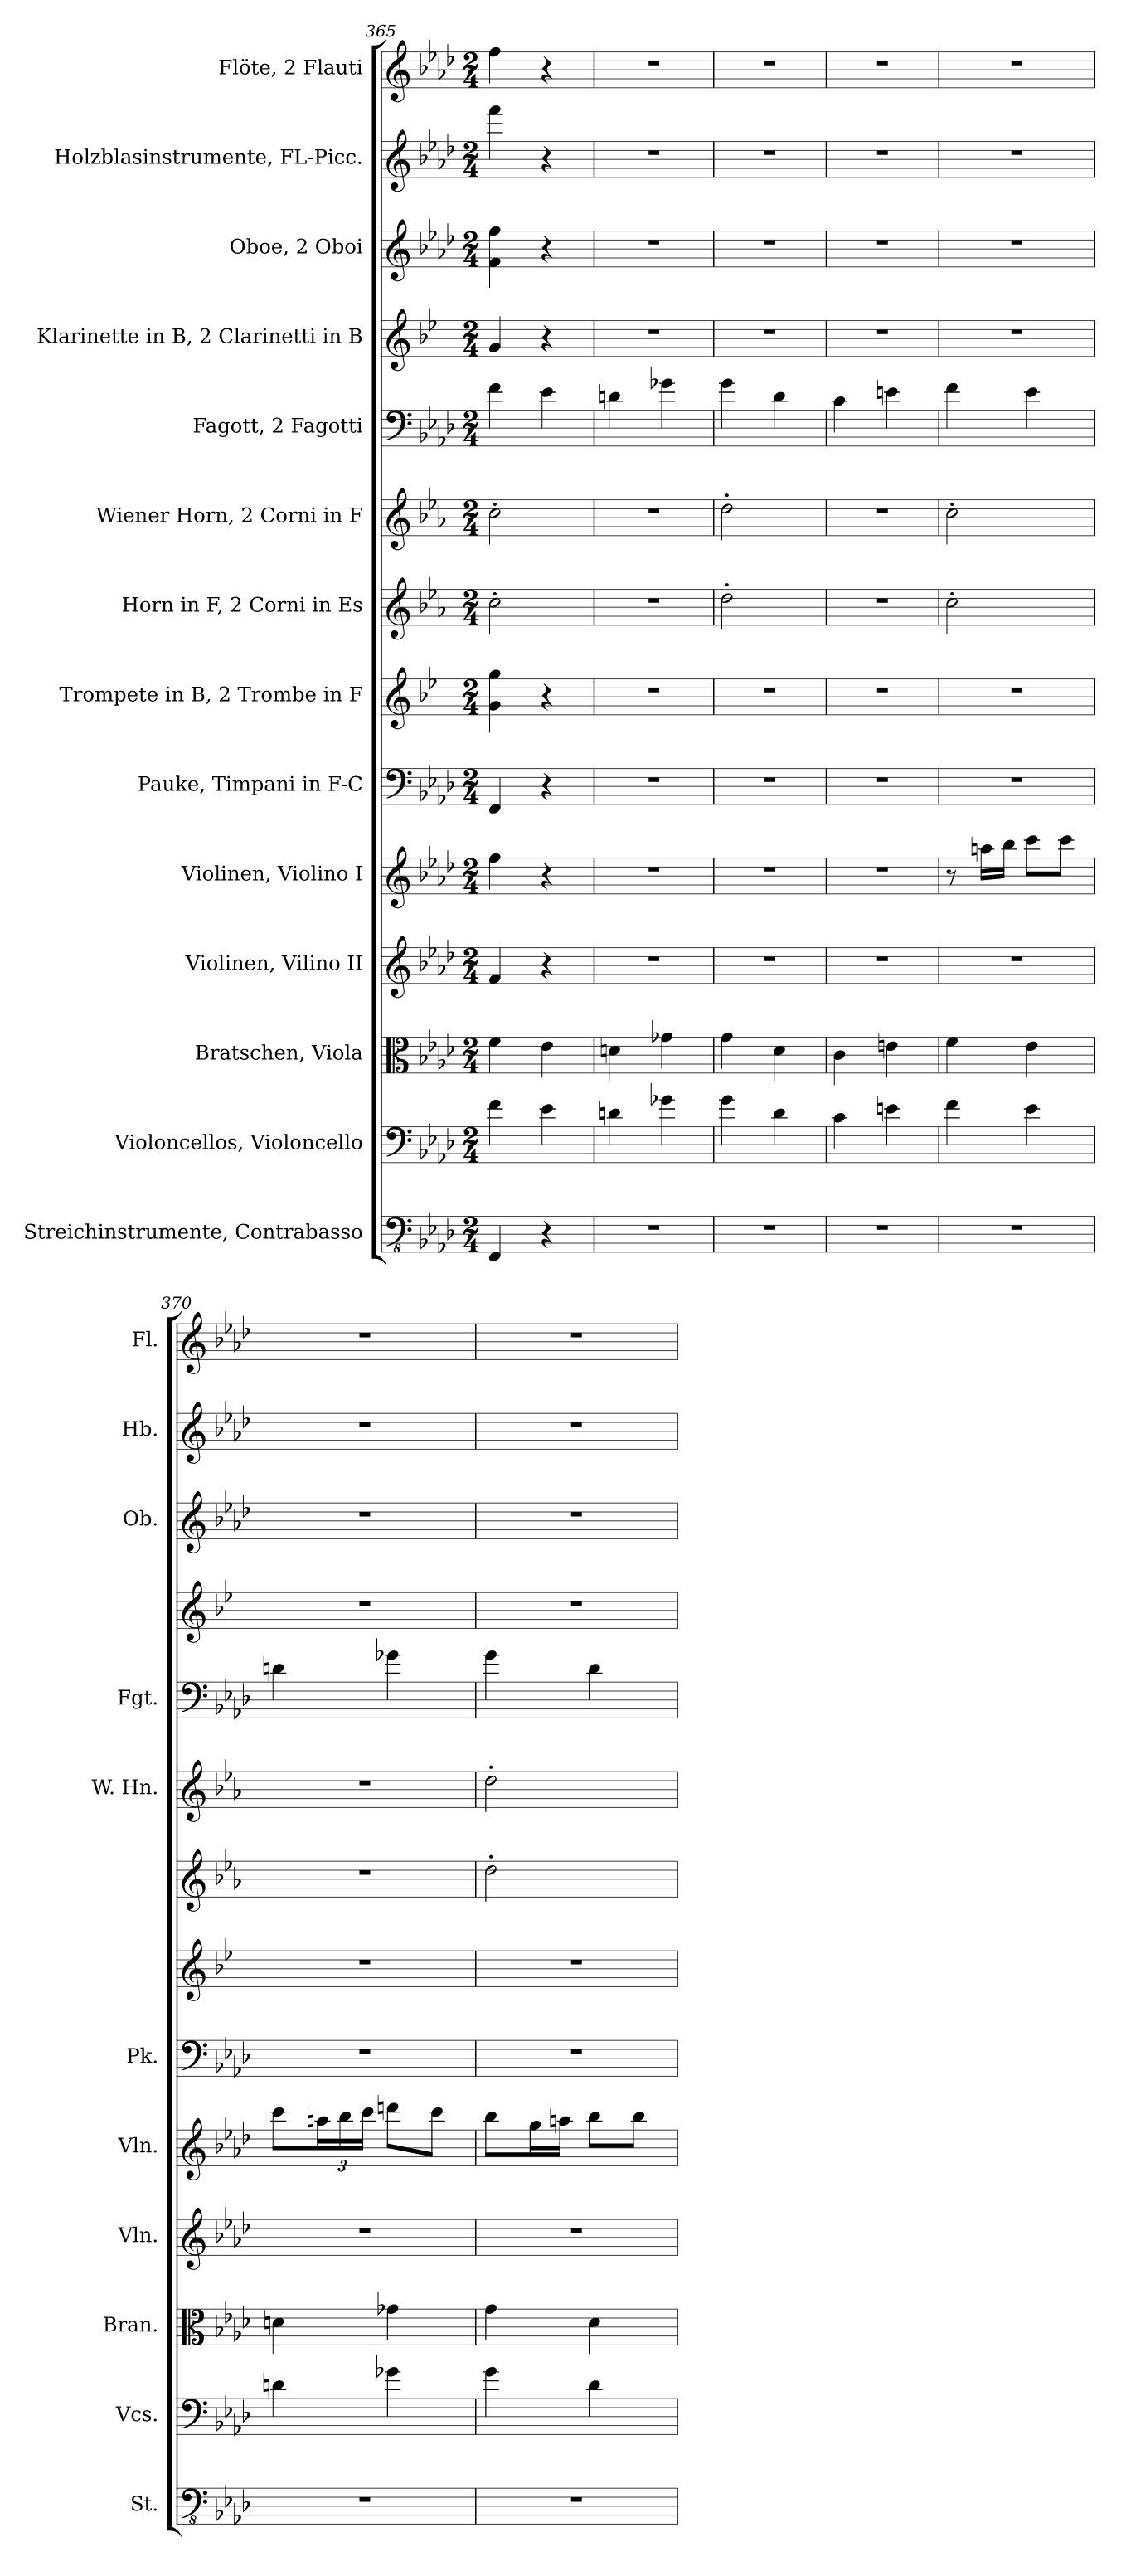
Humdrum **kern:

**kern	**kern	**kern	**kern	**kern	**kern	**kern	**kern	**kern	**kern	**kern	**kern	**kern	**kern
*part14	*part13	*part12	*part11	*part10	*part9	*part8	*part7	*part6	*part5	*part4	*part3	*part2	*part1
*staff14	*staff13	*staff12	*staff11	*staff10	*staff9	*staff8	*staff7	*staff6	*staff5	*staff4	*staff3	*staff2	*staff1
*I"Streichinstrumente, Contrabasso	*I"Violoncellos, Violoncello	*I"Bratschen, Viola	*I"Violinen, Vilino II	*I"Violinen, Violino I	*I"Pauke, Timpani in F-C	*I"Trompete in B, 2 Trombe in F	*I"Horn in F, 2 Corni in Es	*I"Wiener Horn, 2 Corni in F	*I"Fagott, 2 Fagotti	*I"Klarinette in B, 2 Clarinetti in B	*I"Oboe, 2 Oboi	*I"Holzblasinstrumente, FL-Picc.	*I"Flöte, 2 Flauti
*I'St.	*I'Vcs.	*I'Bran.	*I'Vln.	*I'Vln.	*I'Pk.	*	*	*I'W. Hn.	*I'Fgt.	*	*I'Ob.	*I'Hb.	*I'Fl.
*clefFv4	*clefF4	*clefC3	*clefG2	*clefG2	*clefF4	*clefG2	*clefG2	*clefG2	*clefF4	*clefG2	*clefG2	*clefG2	*clefG2
*	*	*	*	*	*	*ITrd1c2	*ITrd4c7	*ITrd4c7	*	*ITrd1c2	*	*	*
*k[b-e-a-d-]	*k[b-e-a-d-]	*k[b-e-a-d-]	*k[b-e-a-d-]	*k[b-e-a-d-]	*k[b-e-a-d-]	*k[b-e-a-d-]	*k[b-e-a-d-]	*k[b-e-a-d-]	*k[b-e-a-d-]	*k[b-e-a-d-]	*k[b-e-a-d-]	*k[b-e-a-d-]	*k[b-e-a-d-]
*M2/4	*M2/4	*M2/4	*M2/4	*M2/4	*M2/4	*M2/4	*M2/4	*M2/4	*M2/4	*M2/4	*M2/4	*M2/4	*M2/4
=365	=365	=365	=365	=365	=365	=365	=365	=365	=365	=365	=365	=365	=365
4FFF/	4f\	4f\	4f/	4ff\	4FF/	4f\ 4ff\	2f'\	2f'\	4f\	4f/	4f\ 4ff\	4fff\	4ff\
4r	4e-\	4e-\	4r	4r	4r	4r	.	.	4e-\	4r	4r	4r	4r
=366	=366	=366	=366	=366	=366	=366	=366	=366	=366	=366	=366	=366	=366
2r	4dn\	4dn\	2r	2r	2r	2r	2r	2r	4dn\	2r	2r	2r	2r
.	4g-X\	4g-X\	.	.	.	.	.	.	4g-X\	.	.	.	.
=367	=367	=367	=367	=367	=367	=367	=367	=367	=367	=367	=367	=367	=367
2r	4g\	4g\	2r	2r	2r	2r	2g'\	2g'\	4g\	2r	2r	2r	2r
.	4d-\	4d-\	.	.	.	.	.	.	4d-\	.	.	.	.
=368	=368	=368	=368	=368	=368	=368	=368	=368	=368	=368	=368	=368	=368
2r	4c\	4c\	2r	2r	2r	2r	2r	2r	4c\	2r	2r	2r	2r
.	4en\	4en\	.	.	.	.	.	.	4en\	.	.	.	.
=369	=369	=369	=369	=369	=369	=369	=369	=369	=369	=369	=369	=369	=369
2r	4f\	4f\	2r	8r	2r	2r	2f'\	2f'\	4f\	2r	2r	2r	2r
.	.	.	.	16aan\LL	.	.	.	.	.	.	.	.	.
.	.	.	.	16bb-\JJ	.	.	.	.	.	.	.	.	.
.	4e-\	4e-\	.	8ccc\L	.	.	.	.	4e-\	.	.	.	.
.	.	.	.	8ccc\J	.	.	.	.	.	.	.	.	.
=370	=370	=370	=370	=370	=370	=370	=370	=370	=370	=370	=370	=370	=370
2r	4dn\	4dn\	2r	8ccc\L	2r	2r	2r	2r	4dn\	2r	2r	2r	2r
*	*	*	*	*Xbrackettup	*	*	*	*	*	*	*	*	*
.	.	.	.	24aan\L	.	.	.	.	.	.	.	.	.
.	.	.	.	24bb-\	.	.	.	.	.	.	.	.	.
.	.	.	.	24ccc\JJ	.	.	.	.	.	.	.	.	.
.	4g-X\	4g-X\	.	8dddn\L	.	.	.	.	4g-X\	.	.	.	.
.	.	.	.	8ccc\J	.	.	.	.	.	.	.	.	.
!!LO:PB:g=z
=371	=371	=371	=371	=371	=371	=371	=371	=371	=371	=371	=371	=371	=371
2r	4g\	4g\	2r	8bb-\L	2r	2r	2g'\	2g'\	4g\	2r	2r	2r	2r
.	.	.	.	16gg\L	.	.	.	.	.	.	.	.	.
.	.	.	.	16aan\JJ	.	.	.	.	.	.	.	.	.
.	4d-\	4d-\	.	8bb-\L	.	.	.	.	4d-\	.	.	.	.
.	.	.	.	8bb-\J	.	.	.	.	.	.	.	.	.
=	=	=	=	=	=	=	=	=	=	=	=	=	=
*-	*-	*-	*-	*-	*-	*-	*-	*-	*-	*-	*-	*-	*-
